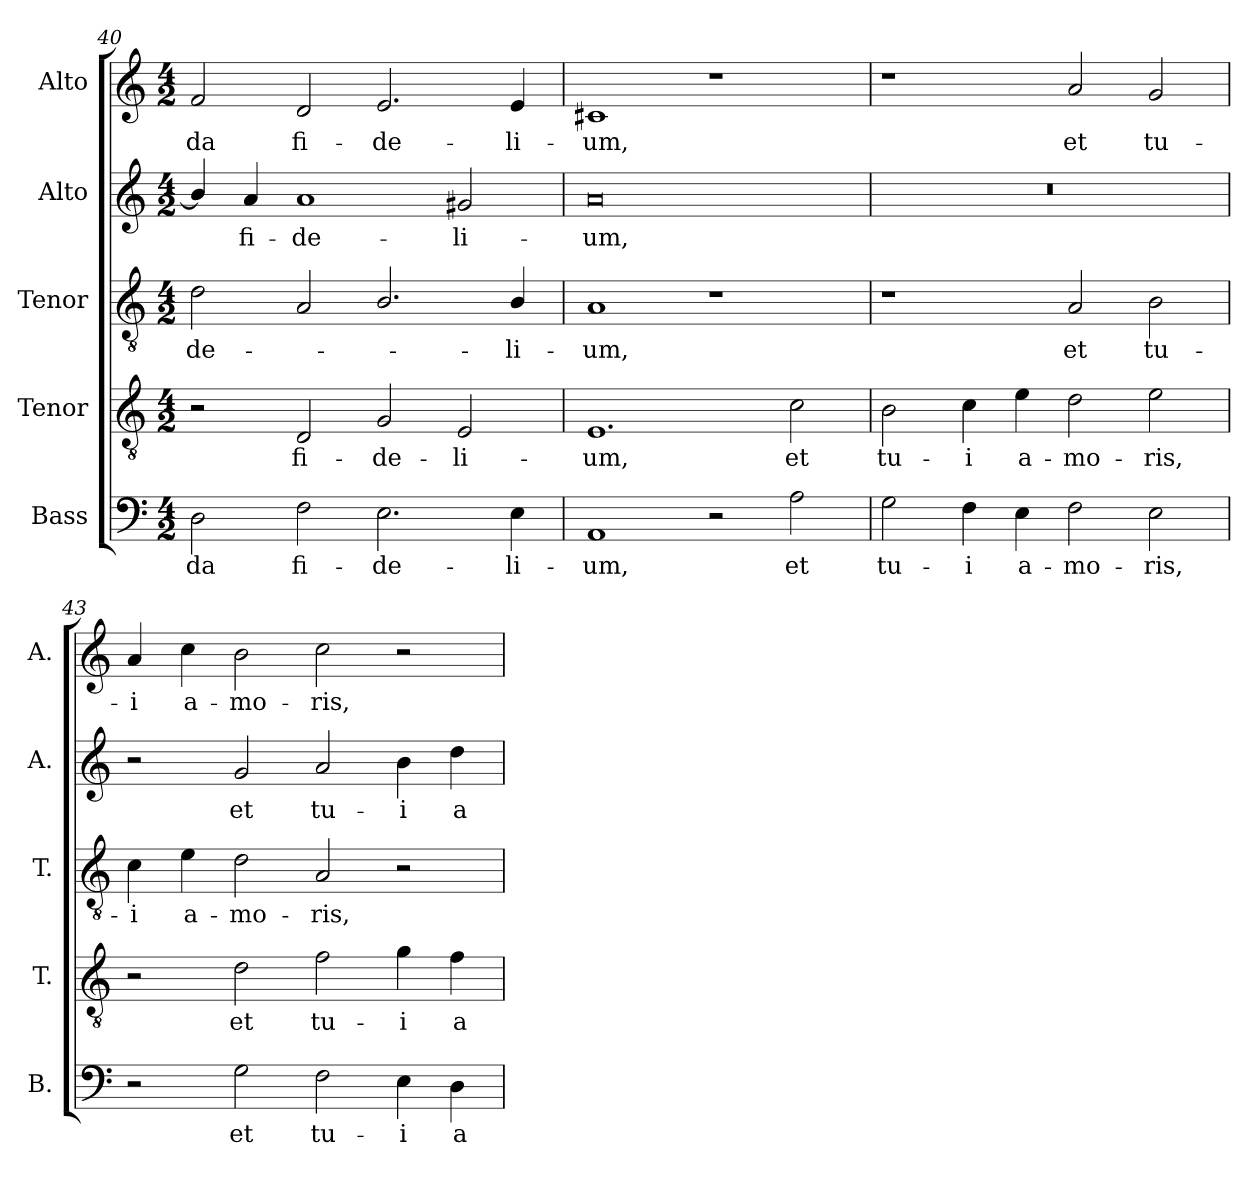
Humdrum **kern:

**kern	**text	**kern	**text	**kern	**text	**kern	**text	**kern	**text
*part5	*part5	*part4	*part4	*part3	*part3	*part2	*part2	*part1	*part1
*staff5	*staff5	*staff4	*staff4	*staff3	*staff3	*staff2	*staff2	*staff1	*staff1
*I"Bass	*	*I"Tenor	*	*I"Tenor	*	*I"Alto	*	*I"Alto	*
*I'B.	*	*I'T.	*	*I'T.	*	*I'A.	*	*I'A.	*
*clefF4	*	*clefGv2	*	*clefGv2	*	*clefG2	*	*clefG2	*
*	*	*ITrd7c12	*	*ITrd7c12	*	*	*	*	*
*k[]	*	*k[]	*	*k[]	*	*k[]	*	*k[]	*
*C:	*	*C:	*	*C:	*	*C:	*	*C:	*
*M4/2	*	*M4/2	*	*M4/2	*	*M4/2	*	*M4/2	*
=40	=40	=40	=40	=40	=40	=40	=40	=40	=40
!	!LO:LY:b:color=#000000	!	!	!	!	!	!	!	!
!	!	!	!	!	!LO:LY:b:color=#000000	!	!	!	!
!	!	!	!	!	!	!	!	!	!LO:LY:b:color=#000000
2Di\	-da	2r	.	2Di\	-de-	4bi/]	.	2fi/	-da
!	!	!	!	!	!	!	!LO:LY:b:color=#000000	!	!
.	.	.	.	.	.	4ai/	fi-	.	.
!	!LO:LY:b:color=#000000	!	!	!	!	!	!	!	!
!	!	!	!LO:LY:b:color=#000000	!	!	!	!	!	!
!	!	!	!	!	!	!	!LO:LY:b:color=#000000	!	!
!	!	!	!	!	!	!	!	!	!LO:LY:b:color=#000000
2Fi\	fi-	2DDi/	fi-	2AAi/	.	1ai	-de-	2di/	fi-
!	!LO:LY:b:color=#000000	!	!	!	!	!	!	!	!
!	!	!	!LO:LY:b:color=#000000	!	!	!	!	!	!
!	!	!	!	!	!	!	!	!	!LO:LY:b:color=#000000
2.Ei\	-de-	2GGi/	-de-	2.BBi/	.	.	.	2.ei/	-de-
!	!	!	!LO:LY:b:color=#000000	!	!	!	!	!	!
!	!	!	!	!	!	!	!LO:LY:b:color=#000000	!	!
.	.	2EEi/	-li-	.	.	2g#Xi/	-li-	.	.
!	!LO:LY:b:color=#000000	!	!	!	!	!	!	!	!
!	!	!	!	!	!LO:LY:b:color=#000000	!	!	!	!
!	!	!	!	!	!	!	!	!	!LO:LY:b:color=#000000
4Ei\	-li-	.	.	4BBi/	-li-	.	.	4ei/	-li-
=41	=41	=41	=41	=41	=41	=41	=41	=41	=41
!	!LO:LY:b:color=#000000	!	!	!	!	!	!	!	!
!	!	!	!LO:LY:b:color=#000000	!	!	!	!	!	!
!	!	!	!	!	!LO:LY:b:color=#000000	!	!	!	!
!	!	!	!	!	!	!	!LO:LY:b:color=#000000	!	!
!	!	!	!	!	!	!	!	!	!LO:LY:b:color=#000000
1AAi	-um,	1.EEi	-um,	1AAi	-um,	0ai	-um,	1c#Xi	-um,
2r	.	.	.	1r	.	.	.	1r	.
!	!LO:LY:b:color=#000000	!	!	!	!	!	!	!	!
!	!	!	!LO:LY:b:color=#000000	!	!	!	!	!	!
2Ai\	et	2Ci\	et	.	.	.	.	.	.
=42	=42	=42	=42	=42	=42	=42	=42	=42	=42
!	!LO:LY:b:color=#000000	!	!	!	!	!	!	!	!
!	!	!	!LO:LY:b:color=#000000	!	!	!LO:N:vis=1	!	!	!
2Gi\	tu-	2BBi\	tu-	1r	.	0r	.	1r	.
!	!LO:LY:b:color=#000000	!	!	!	!	!	!	!	!
!	!	!	!LO:LY:b:color=#000000	!	!	!	!	!	!
4Fi\	-i	4Ci\	-i	.	.	.	.	.	.
!	!LO:LY:b:color=#000000	!	!	!	!	!	!	!	!
!	!	!	!LO:LY:b:color=#000000	!	!	!	!	!	!
4Ei\	a-	4Ei\	a-	.	.	.	.	.	.
!	!LO:LY:b:color=#000000	!	!	!	!	!	!	!	!
!	!	!	!LO:LY:b:color=#000000	!	!	!	!	!	!
!	!	!	!	!	!LO:LY:b:color=#000000	!	!	!	!
!	!	!	!	!	!	!	!	!	!LO:LY:b:color=#000000
2Fi\	-mo-	2Di\	-mo-	2AAi/	et	.	.	2ai/	et
!	!LO:LY:b:color=#000000	!	!	!	!	!	!	!	!
!	!	!	!LO:LY:b:color=#000000	!	!	!	!	!	!
!	!	!	!	!	!LO:LY:b:color=#000000	!	!	!	!
!	!	!	!	!	!	!	!	!	!LO:LY:b:color=#000000
2Ei\	-ris,	2Ei\	-ris,	2BBi\	tu-	.	.	2gi/	tu-
=43	=43	=43	=43	=43	=43	=43	=43	=43	=43
!	!	!	!	!	!LO:LY:b:color=#000000	!	!	!	!
!	!	!	!	!	!	!	!	!	!LO:LY:b:color=#000000
2r	.	2r	.	4Ci\	-i	2r	.	4ai/	-i
!	!	!	!	!	!LO:LY:b:color=#000000	!	!	!	!
!	!	!	!	!	!	!	!	!	!LO:LY:b:color=#000000
.	.	.	.	4Ei\	a-	.	.	4cci\	a-
!	!LO:LY:b:color=#000000	!	!	!	!	!	!	!	!
!	!	!	!LO:LY:b:color=#000000	!	!	!	!	!	!
!	!	!	!	!	!LO:LY:b:color=#000000	!	!	!	!
!	!	!	!	!	!	!	!LO:LY:b:color=#000000	!	!
!	!	!	!	!	!	!	!	!	!LO:LY:b:color=#000000
2Gi\	et	2Di\	et	2Di\	-mo-	2gi/	et	2bi\	-mo-
!	!LO:LY:b:color=#000000	!	!	!	!	!	!	!	!
!	!	!	!LO:LY:b:color=#000000	!	!	!	!	!	!
!	!	!	!	!	!LO:LY:b:color=#000000	!	!	!	!
!	!	!	!	!	!	!	!LO:LY:b:color=#000000	!	!
!	!	!	!	!	!	!	!	!	!LO:LY:b:color=#000000
2Fi\	tu-	2Fi\	tu-	2AAi/	-ris,	2ai/	tu-	2cci\	-ris,
!	!LO:LY:b:color=#000000	!	!	!	!	!	!	!	!
!	!	!	!LO:LY:b:color=#000000	!	!	!	!	!	!
!	!	!	!	!	!	!	!LO:LY:b:color=#000000	!	!
4Ei\	-i	4Gi\	-i	2r	.	4bi\	-i	2r	.
!	!LO:LY:b:color=#000000	!	!	!	!	!	!	!	!
!	!	!	!LO:LY:b:color=#000000	!	!	!	!	!	!
!	!	!	!	!	!	!	!LO:LY:b:color=#000000	!	!
4Di\	a-	4Fi\	a-	.	.	4ddi\	a-	.	.
=	=	=	=	=	=	=	=	=	=
*-	*-	*-	*-	*-	*-	*-	*-	*-	*-
